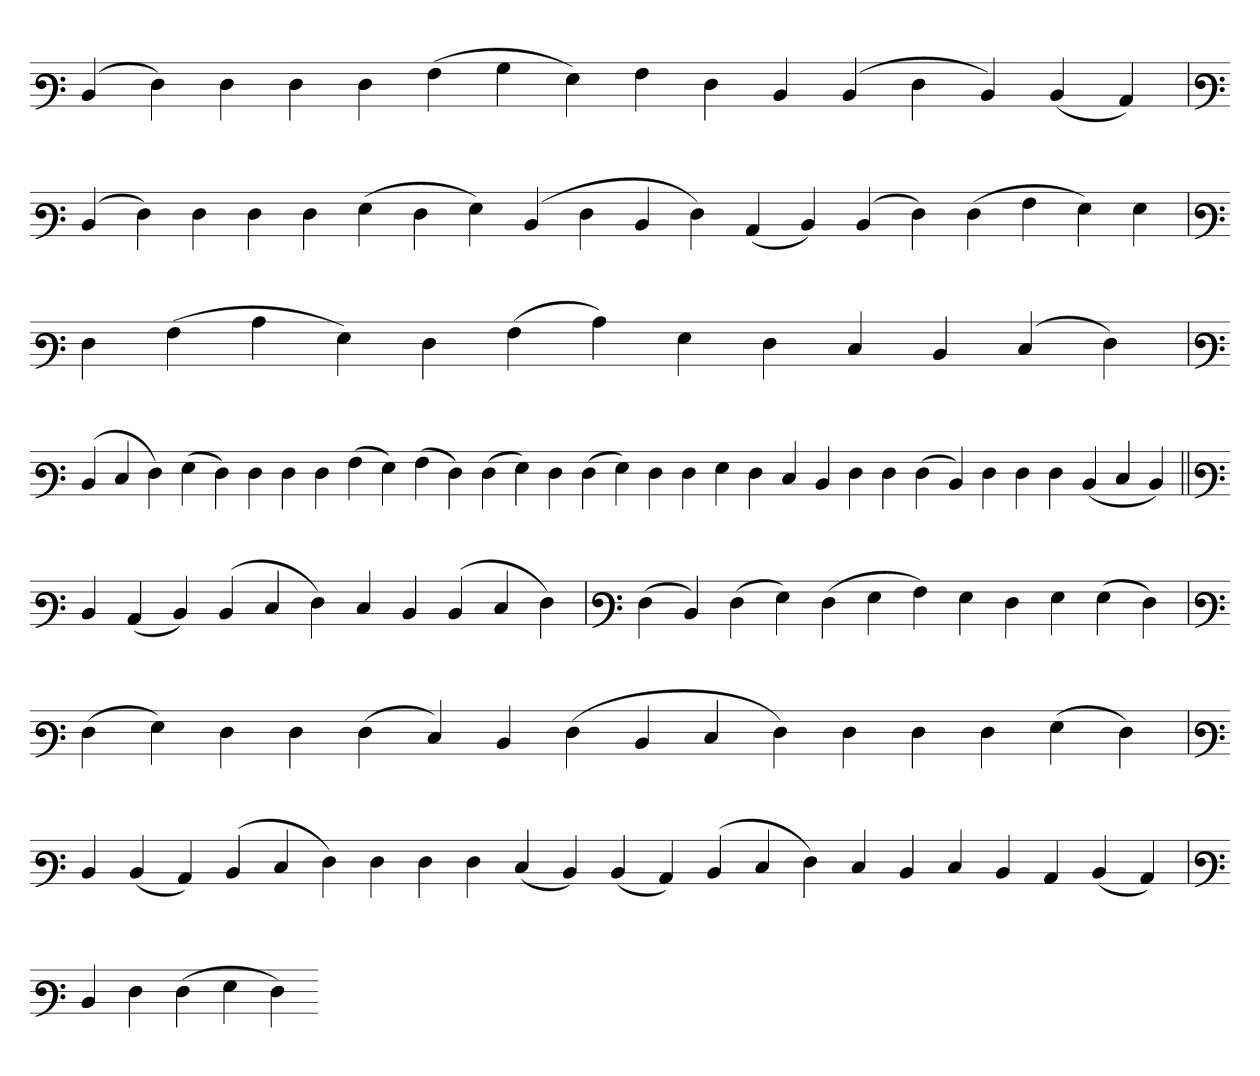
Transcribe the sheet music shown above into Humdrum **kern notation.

**kern
*part1
*staff1
*clefF3
=
(4D
4F)
4F
4F
4F
(4A
4B
4G)
4A
4F
4D
(4D
4F
4D)
(4D
4C)
=
*clefF3
(4D
4F)
4F
4F
4F
(4G
4F
4G)
(4D
4F
4D
4F)
(4C
4D)
(4D
4F)
(4F
4A
4G)
4G
='
*clefF3
4F
(4A
4c
4G)
4F
(4A
4c)
4G
4F
4E
4D
(4E
4F)
=`
*clefF3
(4D
4E
4F)
(4G
4F)
4F
4F
4F
(4A
4G)
(4A
4F)
(4F
4G)
4F
(4F
4G)
4F
4F
4G
4F
4E
4D
4F
4F
(4F
4D)
4F
4F
4F
(4D
4E
4D)
=||
*clefF3
4D
(4C
4D)
(4D
4E
4F)
4E
4D
(4D
4E
4F)
=`
*clefF3
(4F
4D)
(4F
4G)
(4F
4G
4A)
4G
4F
4G
(4G
4F)
='
*clefF3
(4F
4G)
4F
4F
(4F
4E)
4D
(4F
4D
4E
4F)
4F
4F
4F
(4G
4F)
='
*clefF3
4D
(4D
4C)
(4D
4E
4F)
4F
4F
4F
(4E
4D)
(4D
4C)
(4D
4E
4F)
4E
4D
4E
4D
4C
(4D
4C)
='
*clefF3
4D
4F
(4F
4G
4F)
=-
*-
